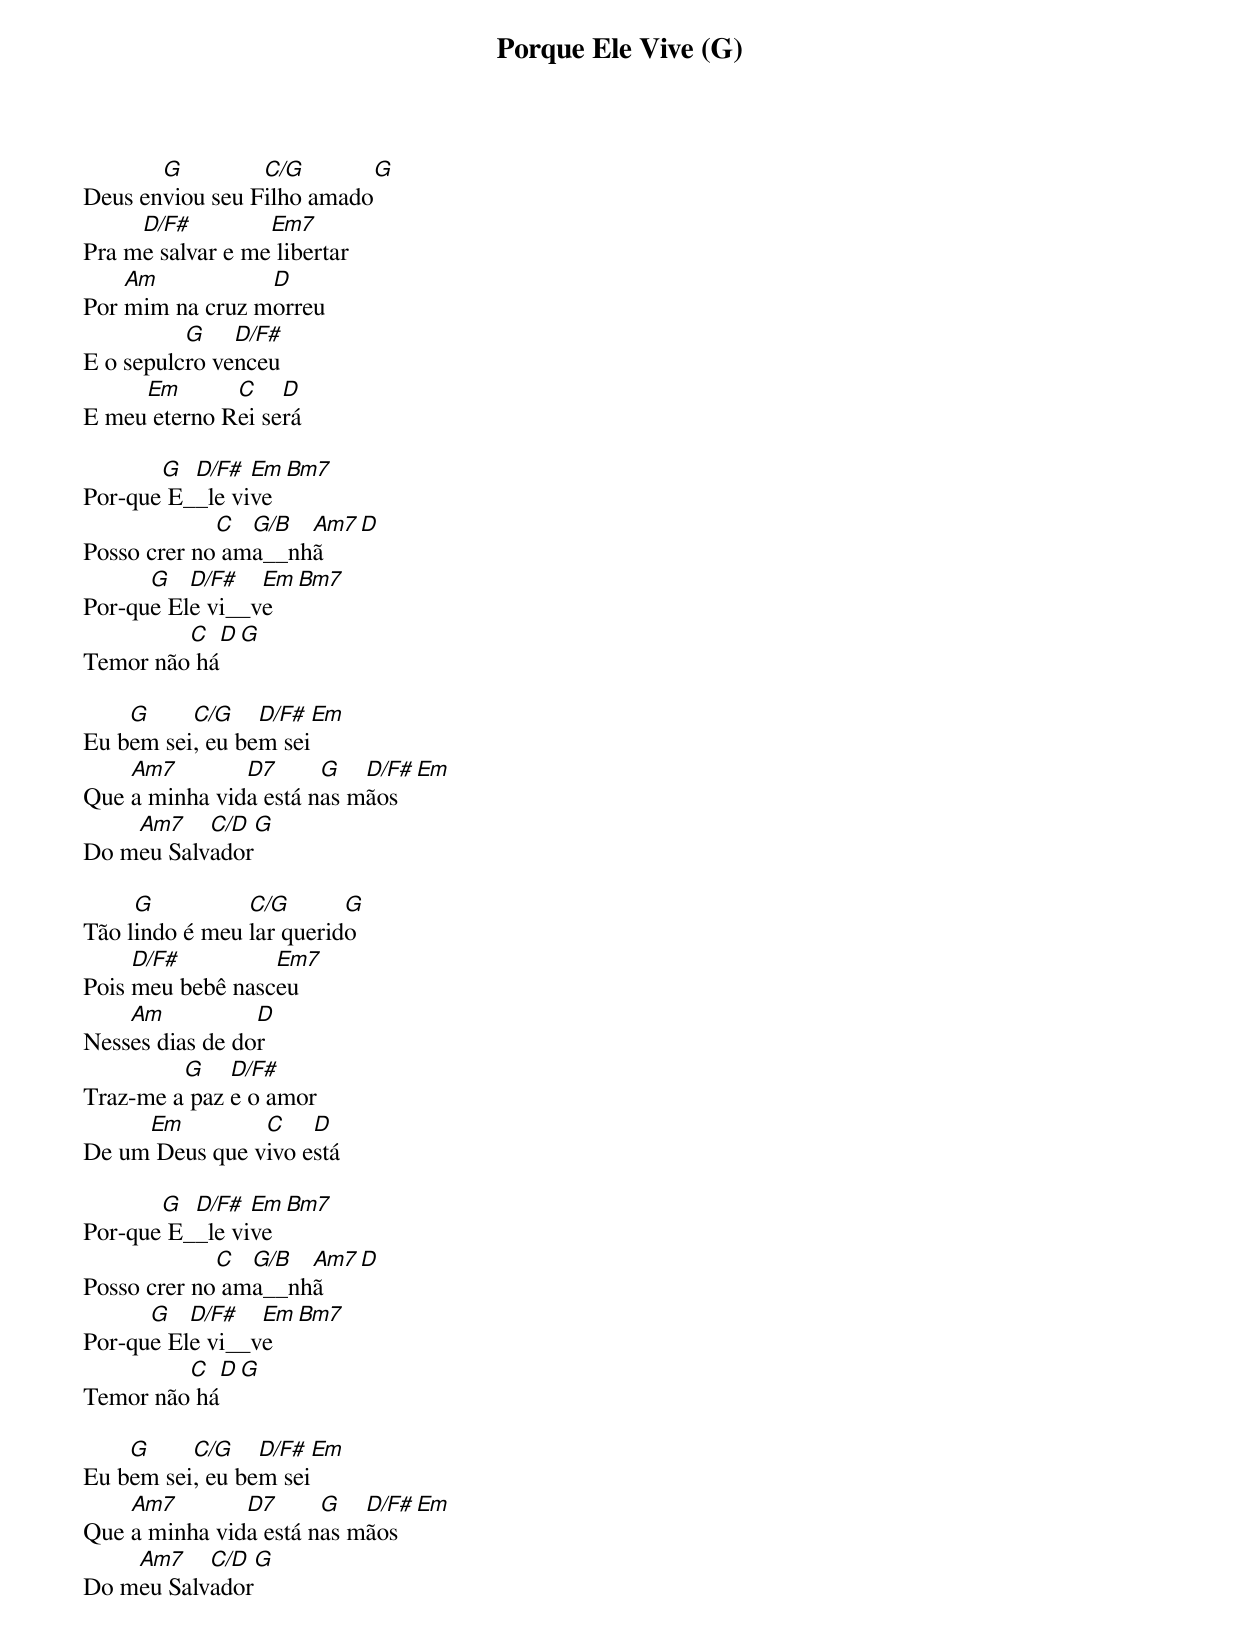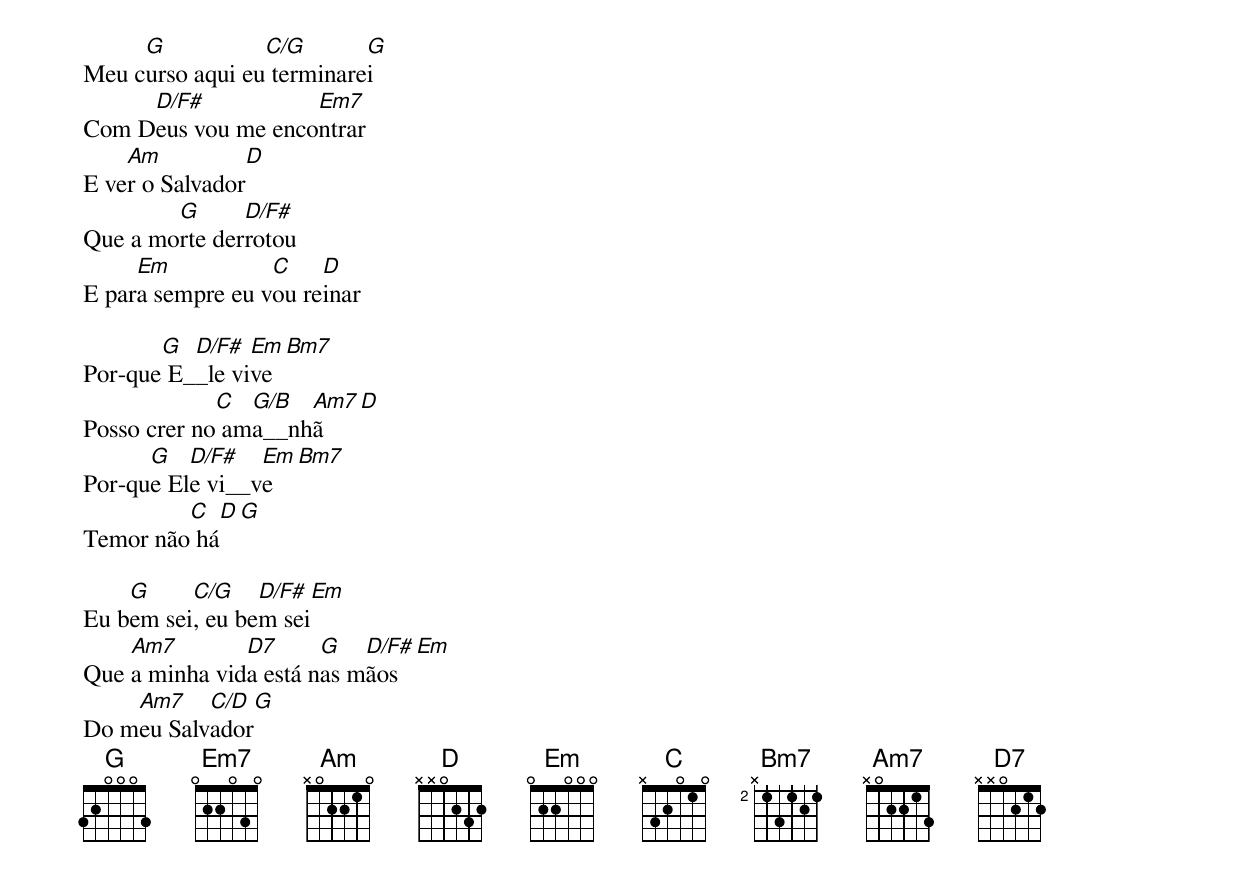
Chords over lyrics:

Porque Ele Vive (G)

       G         C/G          G
Deus enviou seu Filho amado
     D/F#         Em7
Pra me salvar e me libertar
    Am           D
Por mim na cruz morreu
          G    D/F#
E o sepulcro venceu
     Em       C    D
E meu eterno Rei será

       G  D/F#  Em    Bm7
Por-que E__le vive
             C  G/B  Am7   D
Posso crer no ama__nhã
      G   D/F#   Em   Bm7
Por-que Ele vi__ve
         C     D     G
Temor não há

    G     C/G    D/F#  Em
Eu bem sei, eu bem sei
    Am7        D7      G   D/F#  Em
Que a minha vida está nas mãos
    Am7    C/D   G
Do meu Salvador

     G          C/G       G
Tão lindo é meu lar querido
     D/F#         Em7
Pois meu bebê nasceu
    Am           D
Nesses dias de dor
         G    D/F#
Traz-me a paz e o amor
     Em         C    D
De um Deus que vivo está

       G  D/F#  Em    Bm7
Por-que E__le vive
             C  G/B  Am7   D
Posso crer no ama__nhã
      G   D/F#   Em   Bm7
Por-que Ele vi__ve
         C     D     G
Temor não há

    G     C/G    D/F#  Em
Eu bem sei, eu bem sei
    Am7        D7      G   D/F#  Em
Que a minha vida está nas mãos
    Am7    C/D   G
Do meu Salvador

     G           C/G       G
Meu curso aqui eu terminarei
     D/F#           Em7
Com Deus vou me encontrar
    Am              D
E ver o Salvador
        G      D/F#
Que a morte derrotou
     Em           C    D
E para sempre eu vou reinar

       G  D/F#  Em    Bm7
Por-que E__le vive
             C  G/B  Am7   D
Posso crer no ama__nhã
      G   D/F#   Em   Bm7
Por-que Ele vi__ve
         C     D     G
Temor não há

    G     C/G    D/F#  Em
Eu bem sei, eu bem sei
    Am7        D7      G   D/F#  Em
Que a minha vida está nas mãos
    Am7    C/D   G
Do meu Salvador
